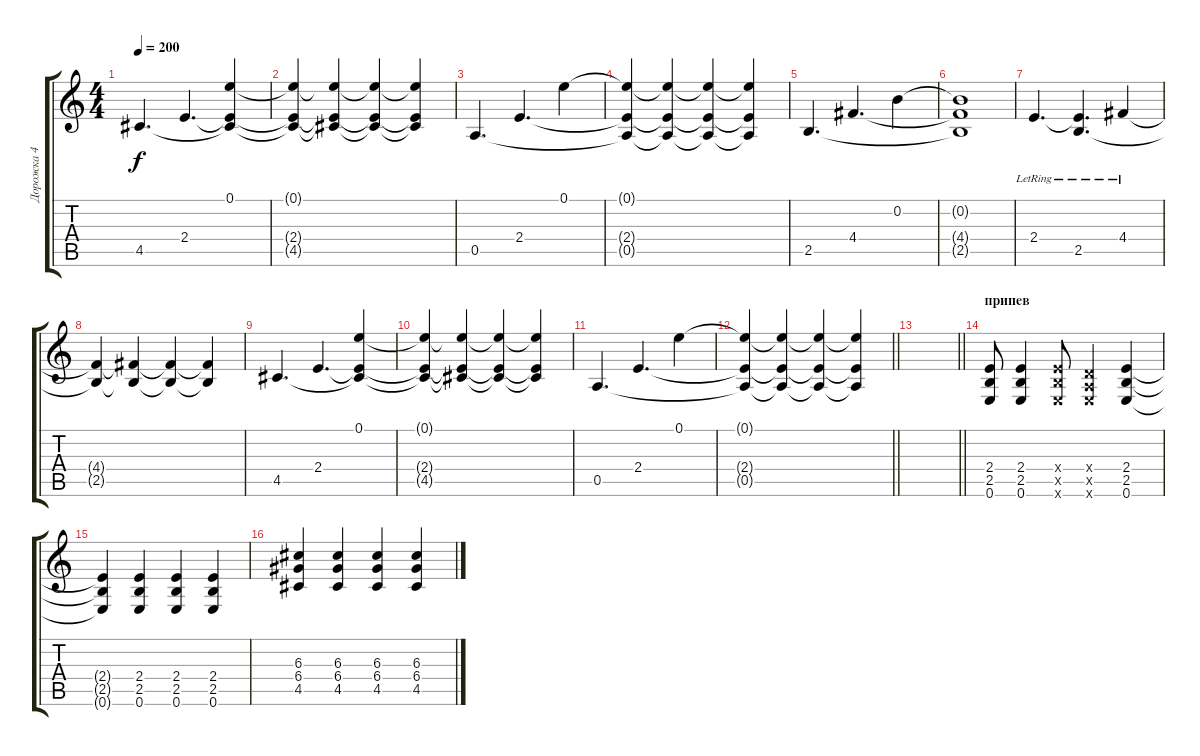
\track ("Дорожка 4" "Дорожка 4") {instrument acousticguitarsteel}
\staff {score tabs}
\tuning (E4 B3 G3 D3 A2 E2) {hide}
\ts (4 4)
\tempo 200
\clef g2
\ks c
4.5.4{d dy f} 2.4.4{d} (0.1 2.4{t} 4.5{t}).4 |
(0.1{t} 2.4{t} 4.5{t}).4 (0.1{t} 2.4{t} 4.5{t}).4 (0.1{t} 2.4{t} 4.5{t}).4 (0.1{t} 2.4{t} 4.5{t}).4 |
0.5.4{d} 2.4.4{d} 0.1.4 |
(0.1{t} 2.4{t} 0.5{t}).4 (0.1{t} 2.4{t} 0.5{t}).4 (0.1{t} 2.4{t} 0.5{t}).4 (0.1{t} 2.4{t} 0.5{t}).4 |
2.5.4{d} 4.4.4{d} 0.2.4 |
(0.2{t} 4.4{t} 2.5{t}).1 |
2.4{lr}.4{d} (2.4{t} 2.5{lr}).4{d} 4.4{lr}.4 |
(4.4{t} 2.5{t}).4 (4.4{t} 2.5{t}).4 (4.4{t} 2.5{t}).4 (4.4{t} 2.5{t}).4 |
4.5.4{d} 2.4.4{d} (0.1 2.4{t} 4.5{t}).4 |
(0.1{t} 2.4{t} 4.5{t}).4 (0.1{t} 2.4{t} 4.5{t}).4 (0.1{t} 2.4{t} 4.5{t}).4 (0.1{t} 2.4{t} 4.5{t}).4 |
0.5.4{d} 2.4.4{d} 0.1.4 |
\barLineRight lightlight
(0.1{t} 2.4{t} 0.5{t}).4 (0.1{t} 2.4{t} 0.5{t}).4 (0.1{t} 2.4{t} 0.5{t}).4 (0.1{t} 2.4{t} 0.5{t}).4 |
\barLineRight lightlight
|
\section ("" "припев")
(2.4 2.5 0.6).8{volume 12 instrument distortionguitar} (2.4 2.5 0.6).4 (2.4{x} 2.5{x} 0.6{x}).8 (0.4{x} 0.5{x} 0.6{x}).4 (2.4 2.5 0.6).4 |
(2.4{t} 2.5{t} 0.6{t}).4 (2.4 2.5 0.6).4 (2.4 2.5 0.6).4 (2.4 2.5 0.6).4 |
(6.3 6.4 4.5).4 (6.3 6.4 4.5).4 (6.3 6.4 4.5).4 (6.3 6.4 4.5).4
